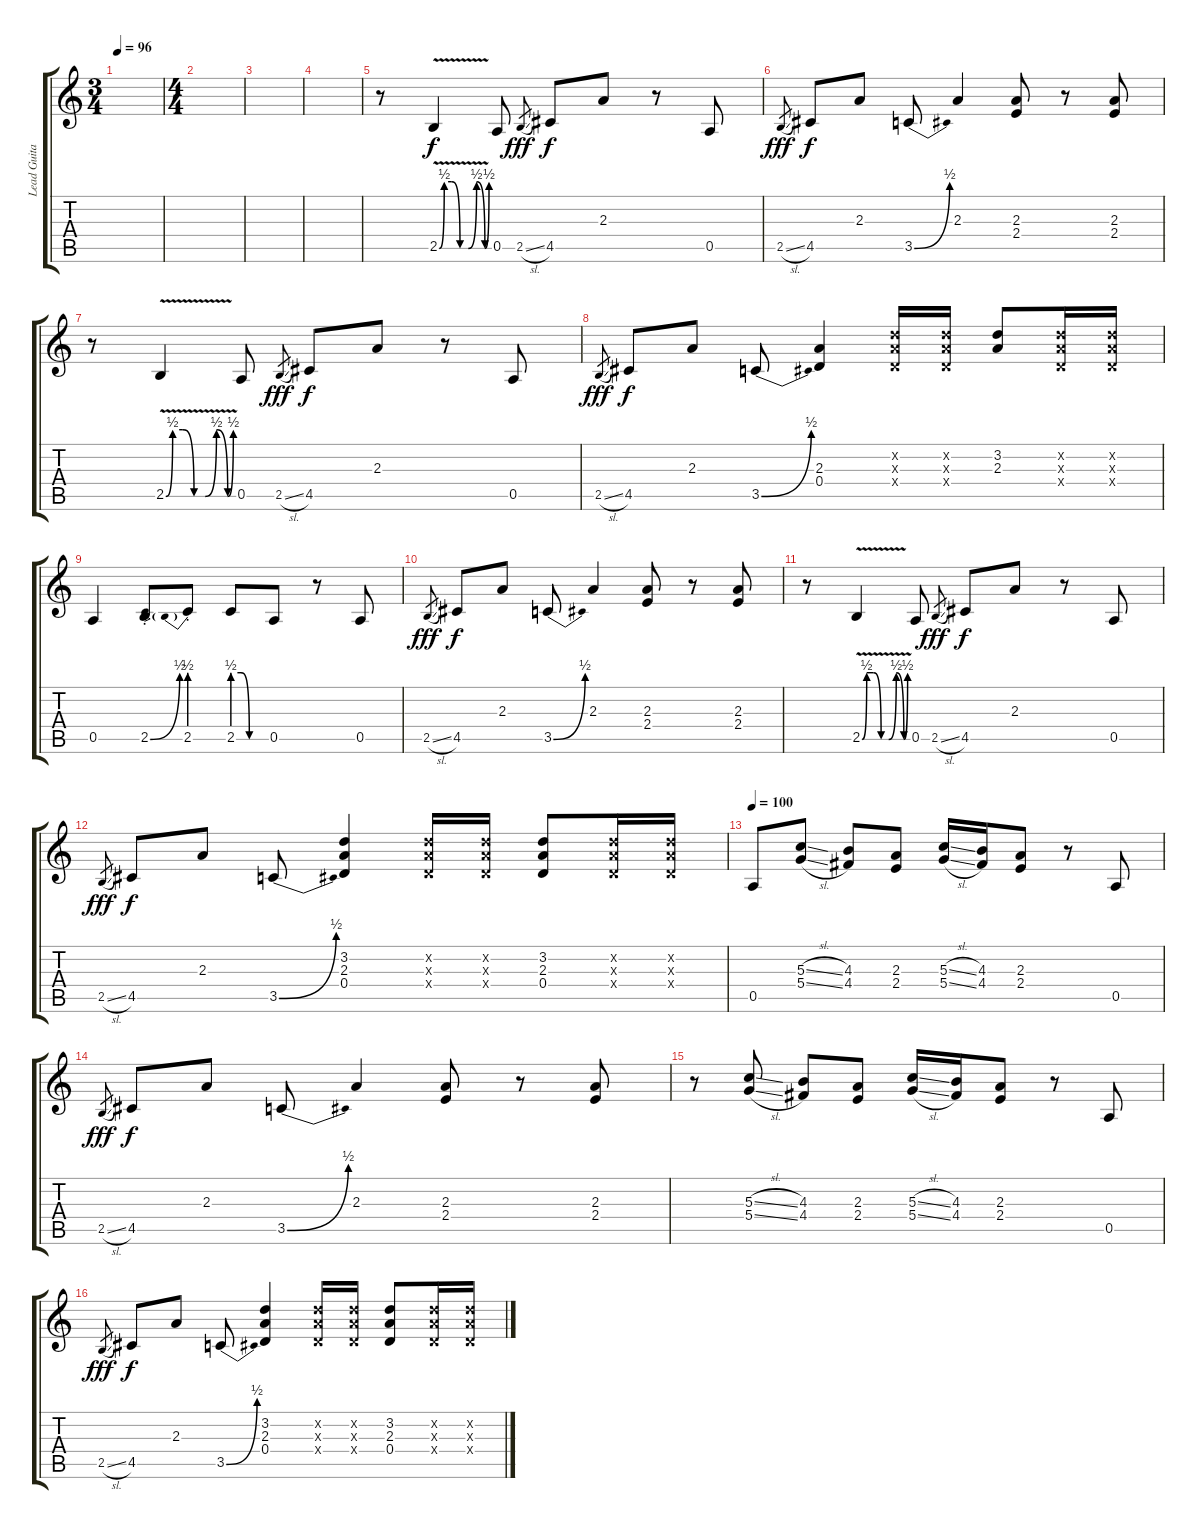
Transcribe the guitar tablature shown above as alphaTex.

\track ("Lead Guitar" "Lead Guita") {instrument overdrivenguitar}
\staff {score tabs}
\tuning (E4 B3 G3 D3 A2 E2) {hide}
\ts (3 4)
\tempo 96
\clef g2
\ks c
|
\ts (4 4)
|
|
|
r.8 2.5{be (custom 0 0 6 2 15 2 25 0 35 0 45 2 55 0 60 2) v}.4 0.5.8 2.5{sl}.8{gr dy fff} 4.5.8{dy f} 2.3.8 r.8 0.5.8 |
2.5{sl}.8{gr dy fff} 4.5.8{dy f} 2.3.8 3.5{be (bend 0 0 60 2)}.8 2.3.4 (2.3 2.4).8 r.8 (2.3 2.4).8 |
r.8 2.5{be (custom 0 0 6 2 15 2 25 0 35 0 45 2 55 0 60 2) v}.4 0.5.8 2.5{sl}.8{gr dy fff} 4.5.8{dy f} 2.3.8 r.8 0.5.8 |
2.5{sl}.8{gr dy fff} 4.5.8{dy f} 2.3.8 3.5{be (bend 0 0 60 2)}.8 (2.3 0.4).4 (3.2{x} 2.3{x} 0.4{x}).16 (3.2{x} 2.3{x} 0.4{x}).16 (3.2 2.3).8 (3.2{x} 2.3{x} 0.4{x}).16 (3.2{x} 2.3{x} 0.4{x}).16 |
0.5.4 2.5{be (bend 0 0 60 2) st}.8 2.5{be (prebend 0 2 60 2) st}.8 2.5{be (custom 0 2 15 2 30 0 60 0)}.8 0.5.8 r.8 0.5.8 |
2.5{sl}.8{gr dy fff} 4.5.8{dy f} 2.3.8 3.5{be (bend 0 0 60 2)}.8 2.3.4 (2.3 2.4).8 r.8 (2.3 2.4).8 |
r.8 2.5{be (custom 0 0 6 2 15 2 25 0 35 0 45 2 55 0 60 2) v}.4 0.5.8 2.5{sl}.8{gr dy fff} 4.5.8{dy f} 2.3.8 r.8 0.5.8 |
2.5{sl}.8{gr dy fff} 4.5.8{dy f} 2.3.8 3.5{be (bend 0 0 60 2)}.8 (3.2 2.3 0.4).4 (3.2{x} 2.3{x} 0.4{x}).16 (3.2{x} 2.3{x} 0.4{x}).16 (3.2 2.3 0.4).8 (3.2{x} 2.3{x} 0.4{x}).16 (3.2{x} 2.3{x} 0.4{x}).16 |
\tempo 100
0.5.8 (5.3{sl} 5.4{sl}).8 (4.3 4.4).8 (2.3 2.4).8 (5.3{sl} 5.4{sl}).16 (4.3 4.4).16 (2.3 2.4).8 r.8 0.5.8 |
2.5{sl}.8{gr dy fff} 4.5.8{dy f} 2.3.8 3.5{be (bend 0 0 60 2)}.8 2.3.4 (2.3 2.4).8 r.8 (2.3 2.4).8 |
r.8 (5.3{sl} 5.4{sl}).8 (4.3 4.4).8 (2.3 2.4).8 (5.3{sl} 5.4{sl}).16 (4.3 4.4).16 (2.3 2.4).8 r.8 0.5.8 |
2.5{sl}.8{gr dy fff} 4.5.8{dy f} 2.3.8 3.5{be (bend 0 0 60 2)}.8 (3.2 2.3 0.4).4 (3.2{x} 2.3{x} 0.4{x}).16 (3.2{x} 2.3{x} 0.4{x}).16 (3.2 2.3 0.4).8 (3.2{x} 2.3{x} 0.4{x}).16 (3.2{x} 2.3{x} 0.4{x}).16
